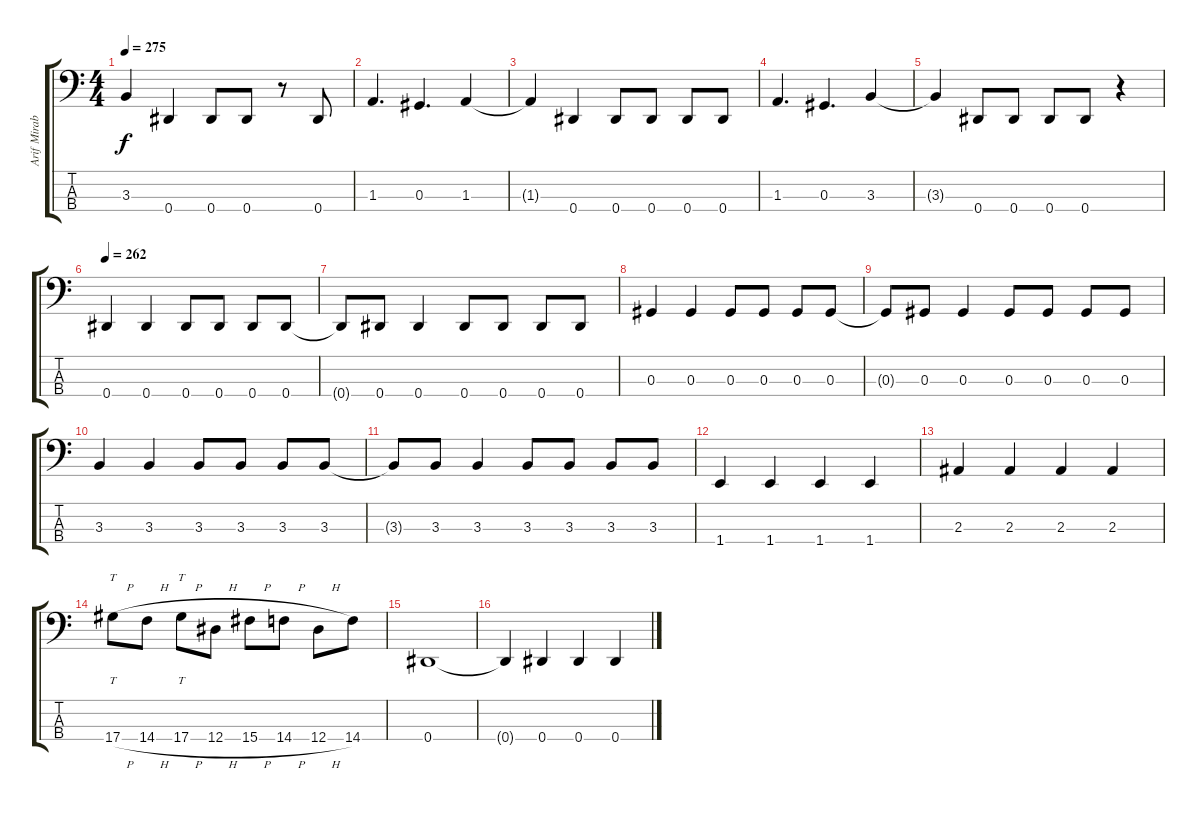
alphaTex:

\track ("Arif Mirabdolbaghi" "Arif Mirab") {instrument electricbassfinger}
\staff {score tabs}
\tuning (Gb2 Db2 Ab1 Eb1) {hide}
\ts (4 4)
\tempo 275
\clef f4
\ks c
3.3{t}.4{dy f} 0.4.4 0.4.8 0.4.8 r.8 0.4.8 |
1.3.4{d} 0.3.4{d} 1.3.4 |
1.3{t}.4 0.4.4 0.4.8 0.4.8 0.4.8 0.4.8 |
1.3.4{d} 0.3.4{d} 3.3.4 |
3.3{t}.4 0.4.8 0.4.8 0.4.8 0.4.8 r.4 |
\tempo 262
0.4.4 0.4.4 0.4.8 0.4.8 0.4.8 0.4.8 |
0.4{t}.8 0.4.8 0.4.4 0.4.8 0.4.8 0.4.8 0.4.8 |
0.3.4 0.3.4 0.3.8 0.3.8 0.3.8 0.3.8 |
0.3{t}.8 0.3.8 0.3.4 0.3.8 0.3.8 0.3.8 0.3.8 |
3.3.4 3.3.4 3.3.8 3.3.8 3.3.8 3.3.8 |
3.3{t}.8 3.3.8 3.3.4 3.3.8 3.3.8 3.3.8 3.3.8 |
1.4.4 1.4.4 1.4.4 1.4.4 |
2.3.4 2.3.4 2.3.4 2.3.4 |
17.4{h}.8{tt} 14.4{h}.8 17.4{h}.8{tt} 12.4{h}.8 15.4{h}.8 14.4{h}.8 12.4{h}.8 14.4.8 |
0.4.1 |
0.4{t}.4 0.4.4 0.4.4 0.4.4
